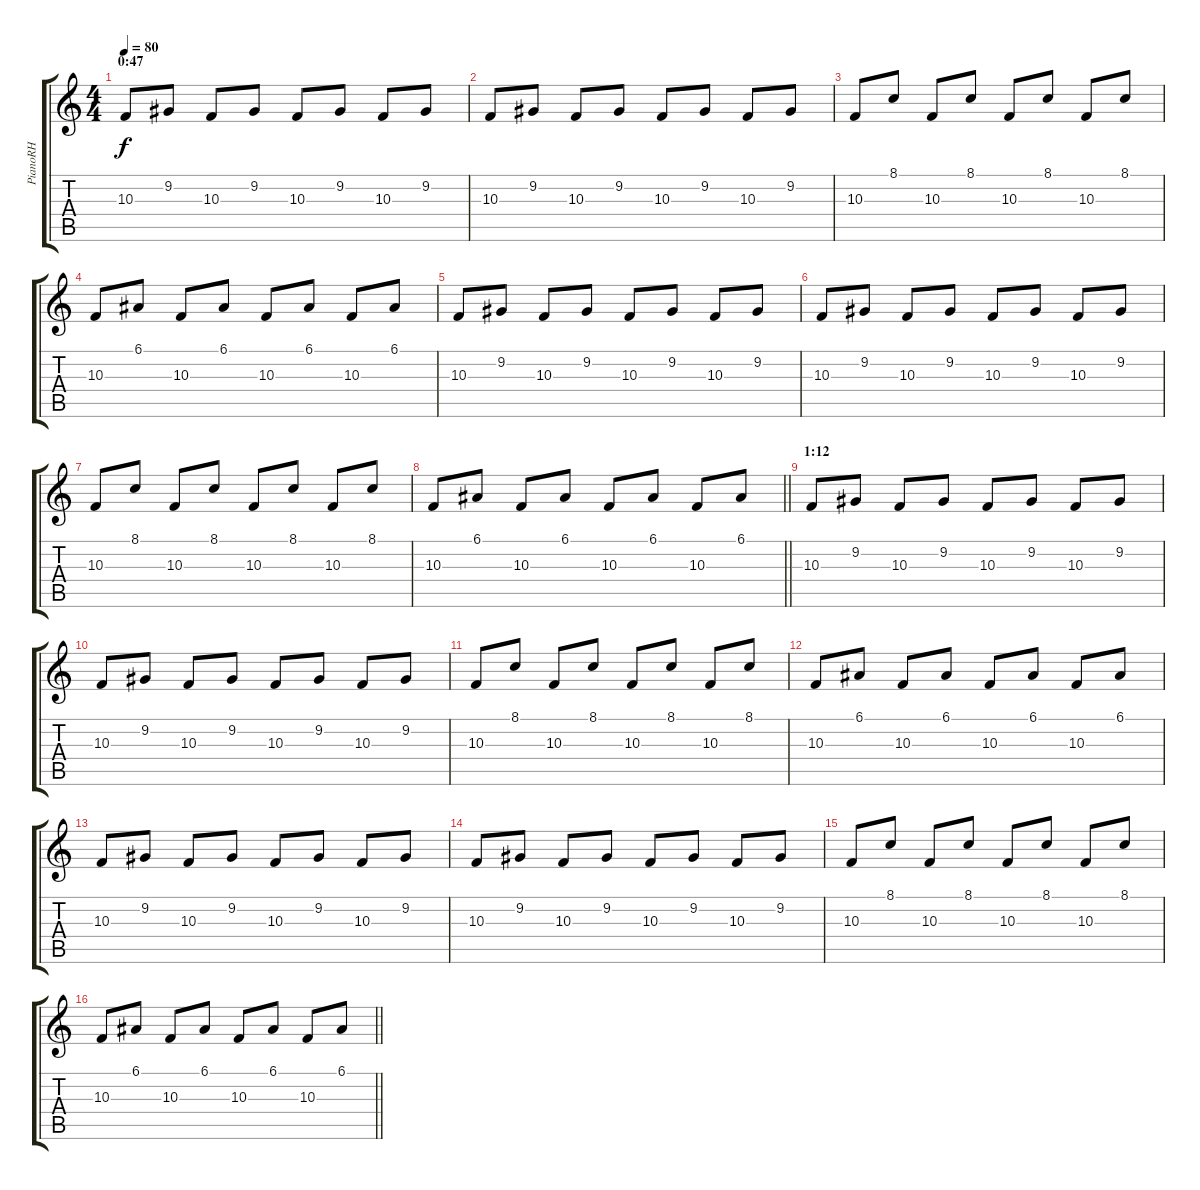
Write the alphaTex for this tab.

\track ("PianoRH" "PianoRH") {instrument electricgrandpiano}
\staff {score tabs}
\tuning (E4 B3 G3 D3 A2 E2) {hide}
\ts (4 4)
\section ("" "0:47")
\tempo 80
\clef g2
\ks c
10.3.8{dy f} 9.2.8 10.3.8 9.2.8 10.3.8 9.2.8 10.3.8 9.2.8 |
10.3.8 9.2.8 10.3.8 9.2.8 10.3.8 9.2.8 10.3.8 9.2.8 |
10.3.8 8.1.8 10.3.8 8.1.8 10.3.8 8.1.8 10.3.8 8.1.8 |
10.3.8 6.1.8 10.3.8 6.1.8 10.3.8 6.1.8 10.3.8 6.1.8 |
10.3.8 9.2.8 10.3.8 9.2.8 10.3.8 9.2.8 10.3.8 9.2.8 |
10.3.8 9.2.8 10.3.8 9.2.8 10.3.8 9.2.8 10.3.8 9.2.8 |
10.3.8 8.1.8 10.3.8 8.1.8 10.3.8 8.1.8 10.3.8 8.1.8 |
\barLineRight lightlight
10.3.8 6.1.8 10.3.8 6.1.8 10.3.8 6.1.8 10.3.8 6.1.8 |
\section ("" "1:12")
10.3.8 9.2.8 10.3.8 9.2.8 10.3.8 9.2.8 10.3.8 9.2.8 |
10.3.8 9.2.8 10.3.8 9.2.8 10.3.8 9.2.8 10.3.8 9.2.8 |
10.3.8 8.1.8 10.3.8 8.1.8 10.3.8 8.1.8 10.3.8 8.1.8 |
10.3.8 6.1.8 10.3.8 6.1.8 10.3.8 6.1.8 10.3.8 6.1.8 |
10.3.8 9.2.8 10.3.8 9.2.8 10.3.8 9.2.8 10.3.8 9.2.8 |
10.3.8 9.2.8 10.3.8 9.2.8 10.3.8 9.2.8 10.3.8 9.2.8 |
10.3.8 8.1.8 10.3.8 8.1.8 10.3.8 8.1.8 10.3.8 8.1.8 |
\barLineRight lightlight
10.3.8 6.1.8 10.3.8 6.1.8 10.3.8 6.1.8 10.3.8 6.1.8
